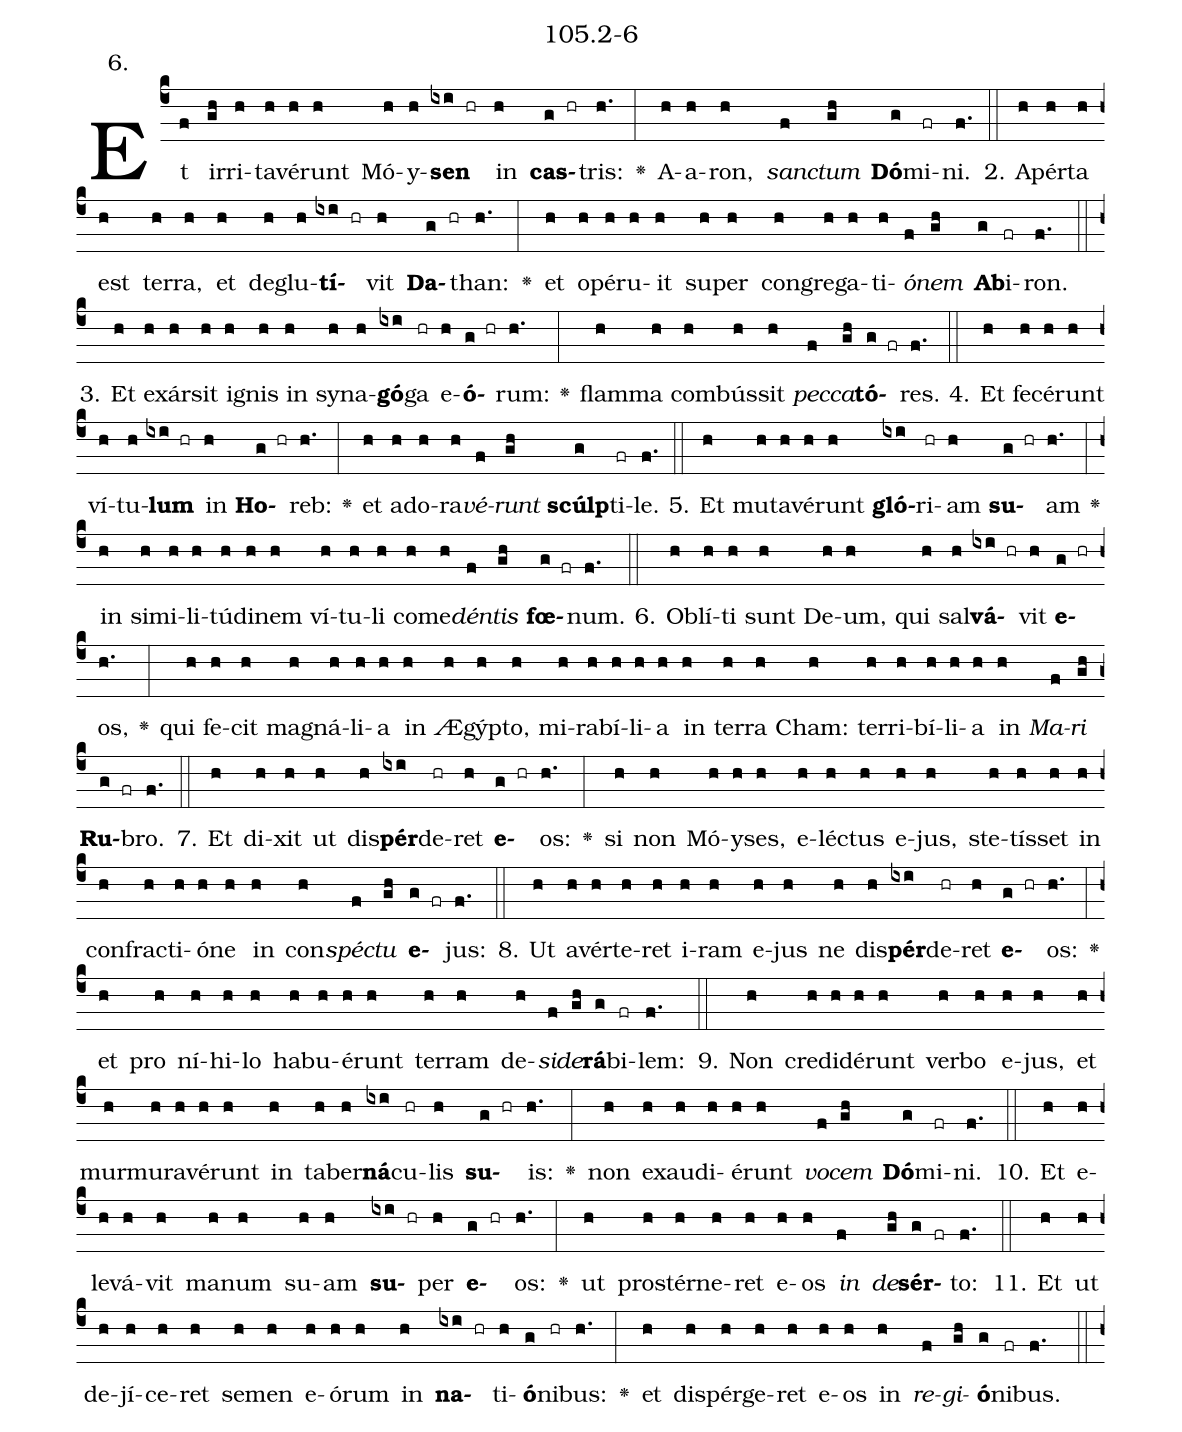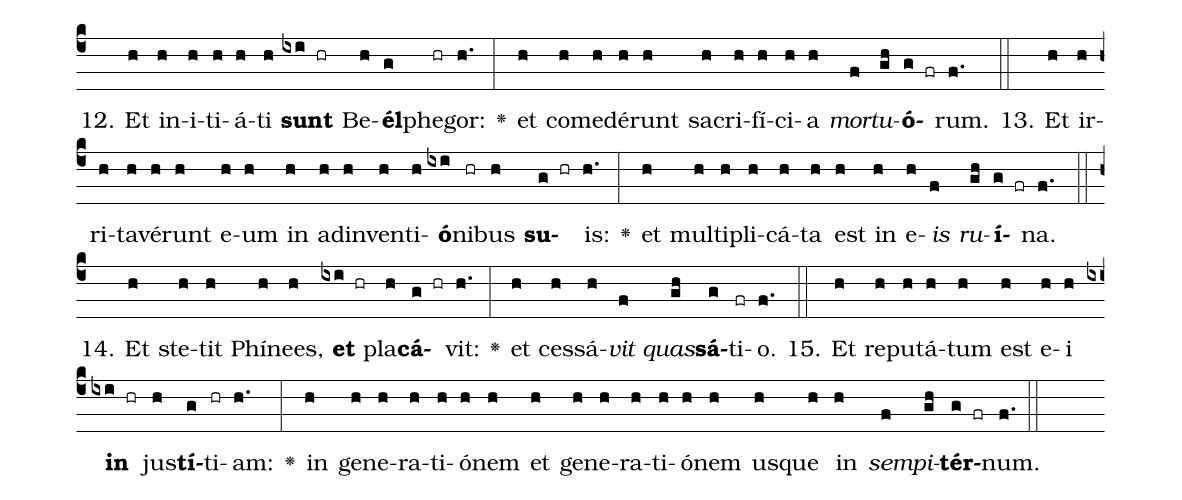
name: 105.2-6;
annotation: 6.;
%%
(c4)Et(f) ir(gh)ri(h)ta(h)vé(h)runt(h) Mó(h)y(h)<b>sen</b>(ixi hr) in(h) <b>cas</b>(g hr)tris:(h.) <v>\greheightstar</v>(:) A(h)a(h)ron,(h) <i>sanc</i>(f)<i>tum</i>(gh) <b>Dó</b>(g)mi(fr)ni.(f.) (::)
2. A(h)pér(h)ta(h) est(h) ter(h)ra,(h) et(h) de(h)glu(h)<b>tí</b>(ixi hr)vit(h) <b>Da</b>(g hr)than:(h.) <v>\greheightstar</v>(:) et(h) o(h)pé(h)ru(h)it(h) su(h)per(h) con(h)gre(h)ga(h)ti(h)<i>ó</i>(f)<i>nem</i>(gh) <b>Ab</b>(g)i(fr)ron.(f.) (::)
3. Et(h) ex(h)ár(h)sit(h) i(h)gnis(h) in(h) sy(h)na(h)<b>gó</b>(ixi)ga(hr) e(h)<b>ó</b>(g hr)rum:(h.) <v>\greheightstar</v>(:) flam(h)ma(h) com(h)bús(h)sit(h) <i>pec</i>(f)<i>ca</i>(gh)<b>tó</b>(g fr)res.(f.) (::)
4. Et(h) fe(h)cé(h)runt(h) ví(h)tu(h)<b>lum</b>(ixi hr) in(h) <b>Ho</b>(g hr)reb:(h.) <v>\greheightstar</v>(:) et(h) ad(h)o(h)ra(h)<i>vé</i>(f)<i>runt</i>(gh) <b>scúlp</b>(g)ti(fr)le.(f.) (::)
5. Et(h) mu(h)ta(h)vé(h)runt(h) <b>gló</b>(ixi)ri(hr)am(h) <b>su</b>(g hr)am(h.) <v>\greheightstar</v>(:) in(h) si(h)mi(h)li(h)tú(h)di(h)nem(h) ví(h)tu(h)li(h) com(h)e(h)<i>dén</i>(f)<i>tis</i>(gh) <b>fœ</b>(g fr)num.(f.) (::)
6. Ob(h)lí(h)ti(h) sunt(h) De(h)um,(h) qui(h) sal(h)<b>vá</b>(ixi hr)vit(h) <b>e</b>(g hr)os,(h.) <v>\greheightstar</v>(:) qui(h) fe(h)cit(h) ma(h)gná(h)li(h)a(h) in(h) Æ(h)gýp(h)to,(h) mi(h)ra(h)bí(h)li(h)a(h) in(h) ter(h)ra(h) Cham:(h) ter(h)ri(h)bí(h)li(h)a(h) in(h) <i>Ma</i>(f)<i>ri</i>(gh) <b>Ru</b>(g fr)bro.(f.) (::)
7. Et(h) di(h)xit(h) ut(h) dis(h)<b>pér</b>(ixi)de(hr)ret(h) <b>e</b>(g hr)os:(h.) <v>\greheightstar</v>(:) si(h) non(h) Mó(h)y(h)ses,(h) e(h)léc(h)tus(h) e(h)jus,(h) ste(h)tís(h)set(h) in(h) con(h)frac(h)ti(h)ó(h)ne(h) in(h) con(h)<i>spéc</i>(f)<i>tu</i>(gh) <b>e</b>(g fr)jus:(f.) (::)
8. Ut(h) a(h)vér(h)te(h)ret(h) i(h)ram(h) e(h)jus(h) ne(h) dis(h)<b>pér</b>(ixi)de(hr)ret(h) <b>e</b>(g hr)os:(h.) <v>\greheightstar</v>(:) et(h) pro(h) ní(h)hi(h)lo(h) ha(h)bu(h)é(h)runt(h) ter(h)ram(h) de(h)<i>si</i>(f)<i>de</i>(gh)<b>rá</b>(g)bi(fr)lem:(f.) (::)
9. Non(h) cre(h)di(h)dé(h)runt(h) ver(h)bo(h) e(h)jus,(h) et(h) mur(h)mu(h)ra(h)vé(h)runt(h) in(h) ta(h)ber(h)<b>ná</b>(ixi)cu(hr)lis(h) <b>su</b>(g hr)is:(h.) <v>\greheightstar</v>(:) non(h) ex(h)au(h)di(h)é(h)runt(h) <i>vo</i>(f)<i>cem</i>(gh) <b>Dó</b>(g)mi(fr)ni.(f.) (::)
10. Et(h) e(h)le(h)vá(h)vit(h) ma(h)num(h) su(h)am(h) <b>su</b>(ixi hr)per(h) <b>e</b>(g hr)os:(h.) <v>\greheightstar</v>(:) ut(h) pro(h)stér(h)ne(h)ret(h) e(h)os(h) <i>in</i>(f) <i>de</i>(gh)<b>sér</b>(g fr)to:(f.) (::)
11. Et(h) ut(h) de(h)jí(h)ce(h)ret(h) se(h)men(h) e(h)ó(h)rum(h) in(h) <b>na</b>(ixi hr)ti(h)<b>ó</b>(g)ni(hr)bus:(h.) <v>\greheightstar</v>(:) et(h) di(h)spér(h)ge(h)ret(h) e(h)os(h) in(h) <i>re</i>(f)<i>gi</i>(gh)<b>ó</b>(g)ni(fr)bus.(f.) (::)
12. Et(h) in(h)i(h)ti(h)á(h)ti(h) <b>sunt</b>(ixi hr) Be(h)<b>él</b>(g)phe(hr)gor:(h.) <v>\greheightstar</v>(:) et(h) com(h)e(h)dé(h)runt(h) sa(h)cri(h)fí(h)ci(h)a(h) <i>mor</i>(f)<i>tu</i>(gh)<b>ó</b>(g fr)rum.(f.) (::)
13. Et(h) ir(h)ri(h)ta(h)vé(h)runt(h) e(h)um(h) in(h) ad(h)in(h)ven(h)ti(h)<b>ó</b>(ixi)ni(hr)bus(h) <b>su</b>(g hr)is:(h.) <v>\greheightstar</v>(:) et(h) mul(h)ti(h)pli(h)cá(h)ta(h) est(h) in(h) e(h)<i>is</i>(f) <i>ru</i>(gh)<b>í</b>(g fr)na.(f.) (::)
14. Et(h) ste(h)tit(h) Phí(h)nees,(h) <b>et</b>(ixi hr) pla(h)<b>cá</b>(g hr)vit:(h.) <v>\greheightstar</v>(:) et(h) ces(h)sá(h)<i>vit</i>(f) <i>quas</i>(gh)<b>sá</b>(g)ti(fr)o.(f.) (::)
15. Et(h) re(h)pu(h)tá(h)tum(h) est(h) e(h)i(h) <b>in</b>(ixi hr) jus(h)<b>tí</b>(g)ti(hr)am:(h.) <v>\greheightstar</v>(:) in(h) ge(h)ne(h)ra(h)ti(h)ó(h)nem(h) et(h) ge(h)ne(h)ra(h)ti(h)ó(h)nem(h) us(h)que(h) in(h) <i>sem</i>(f)<i>pi</i>(gh)<b>tér</b>(g fr)num.(f.) (::)
